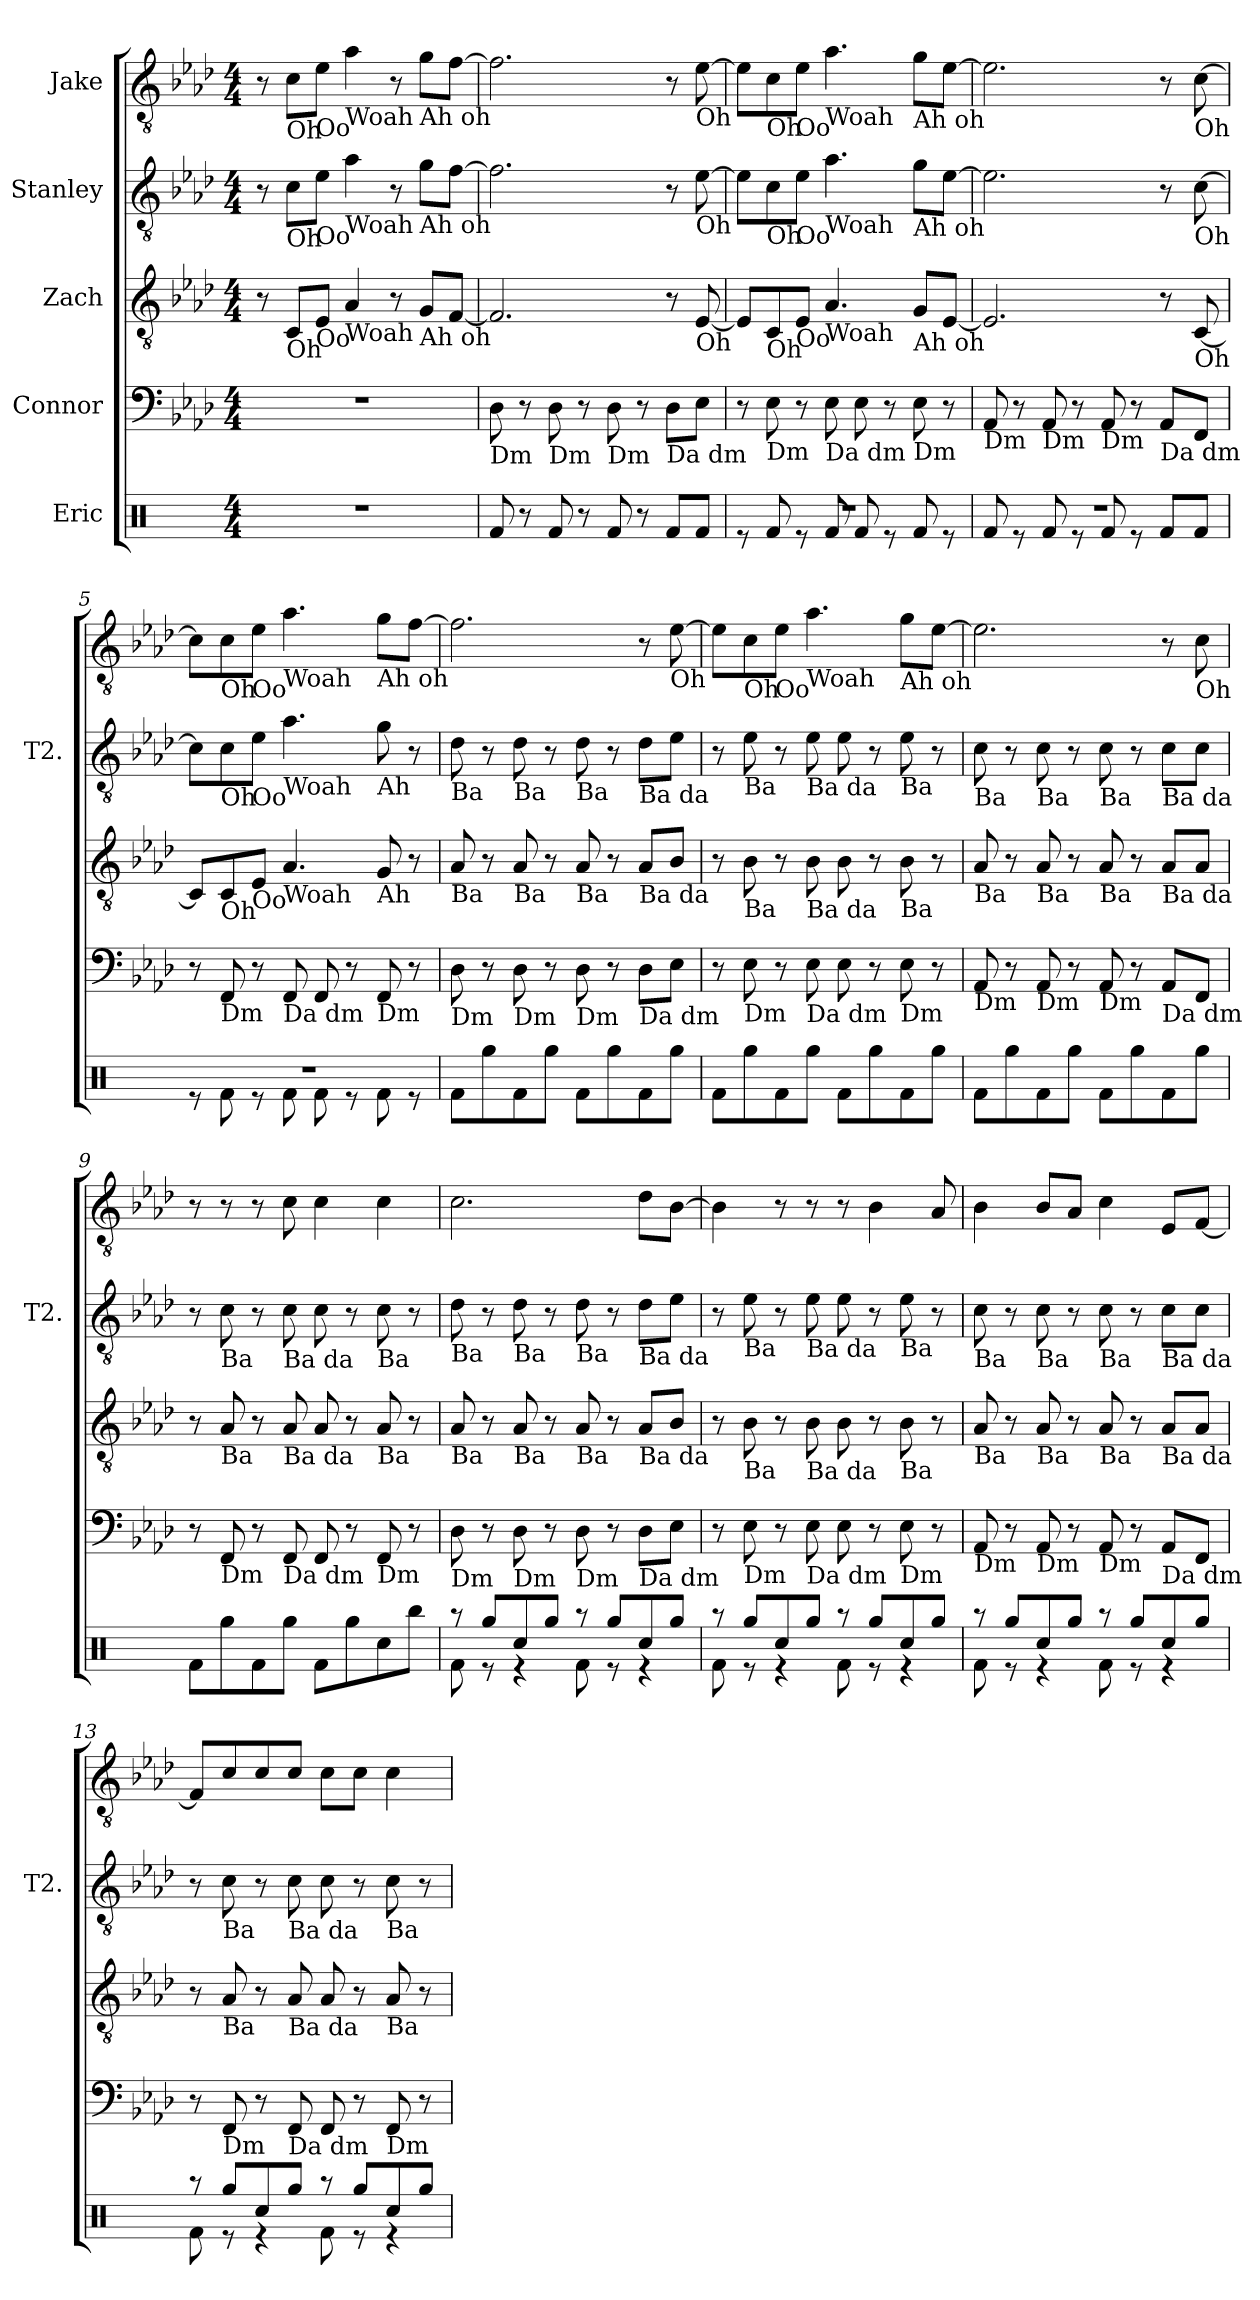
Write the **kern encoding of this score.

**kern	**kern	**kern	**kern	**kern
*part5	*part4	*part3	*part2	*part1
*staff5	*staff4	*staff3	*staff2	*staff1
*I"Eric	*I"Connor	*I"Zach	*I"Stanley	*I"Jake
*	*	*	*I'T2.	*
*clefX	*clefF4	*clefGv2	*clefGv2	*clefGv2
*k[]	*k[b-e-a-d-]	*k[b-e-a-d-]	*k[b-e-a-d-]	*k[b-e-a-d-]
*M4/4	*M4/4	*M4/4	*M4/4	*M4/4
*MM138	*MM138	*MM138	*MM138	*MM138
=1	=1	=1	=1	=1
1r	1r	8r	8r	8r
!	!	!	!	!LO:TX:b:t=Oh
!	!	!	!LO:TX:b:t=Oh	!
!	!	!LO:TX:b:t=Oh	!	!
.	.	8C/L	8c\L	8c\L
!	!	!	!	!LO:TX:b:t=Oo
!	!	!	!LO:TX:b:t=Oo	!
!	!	!LO:TX:b:t=Oo	!	!
.	.	8E-/J	8e-\J	8e-\J
!	!	!	!	!LO:TX:b:t=Woah
!	!	!	!LO:TX:b:t=Woah	!
!	!	!LO:TX:b:t=Woah	!	!
.	.	4A-/	4a-\	4a-\
.	.	8r	8r	8r
!	!	!	!	!LO:TX:b:t=Ah oh
!	!	!	!LO:TX:b:t=Ah oh	!
!	!	!LO:TX:b:t=Ah oh	!	!
.	.	8G/L	8g\L	8g\L
.	.	[8F/J	[8f\J	[8f\J
=2	=2	=2	=2	=2
!	!LO:TX:b:t=Dm	!	!	!
8Rf/	8D-\	2.F/]	2.f\]	2.f\]
8r	8r	.	.	.
!	!LO:TX:b:t=Dm	!	!	!
8Rf/	8D-\	.	.	.
8r	8r	.	.	.
!	!LO:TX:b:t=Dm	!	!	!
8Rf/	8D-\	.	.	.
8r	8r	.	.	.
!	!LO:TX:b:t=Da dm	!	!	!
8Rf/L	8D-\L	8r	8r	8r
!	!	!	!	!LO:TX:b:t=Oh
!	!	!	!LO:TX:b:t=Oh	!
!	!	!LO:TX:b:t=Oh	!	!
8Rf/J	8E-\J	[8E-/	[8e-\	[8e-\
=3	=3	=3	=3	=3
*^	*	*	*	*
1r	8r	8r	8E-/L]	8e-\L]	8e-\L]
!	!	!	!	!	!LO:TX:b:t=Oh
!	!	!	!	!LO:TX:b:t=Oh	!
!	!	!	!LO:TX:b:t=Oh	!	!
!	!	!LO:TX:b:t=Dm	!	!	!
.	8Rf/	8E-\	8C/	8c\	8c\
!	!	!	!	!	!LO:TX:b:t=Oo
!	!	!	!	!LO:TX:b:t=Oo	!
!	!	!	!LO:TX:b:t=Oo	!	!
.	8r	8r	8E-/J	8e-\J	8e-\J
!	!	!	!	!	!LO:TX:b:t=Woah
!	!	!	!	!LO:TX:b:t=Woah	!
!	!	!	!LO:TX:b:t=Woah	!	!
!	!	!LO:TX:b:t=Da dm	!	!	!
.	8Rf/	8E-\	4.A-/	4.a-\	4.a-\
.	8Rf/	8E-\	.	.	.
.	8r	8r	.	.	.
!	!	!	!	!	!LO:TX:b:t=Ah oh
!	!	!	!	!LO:TX:b:t=Ah oh	!
!	!	!	!LO:TX:b:t=Ah oh	!	!
!	!	!LO:TX:b:t=Dm	!	!	!
.	8Rf/	8E-\	8G/L	8g\L	8g\L
.	8r	8r	[8E-/J	[8e-\J	[8e-\J
=4	=4	=4	=4	=4	=4
!	!	!LO:TX:b:t=Dm	!	!	!
1r	8Rf/	8AA-/	2.E-/]	2.e-\]	2.e-\]
.	8r	8r	.	.	.
!	!	!LO:TX:b:t=Dm	!	!	!
.	8Rf/	8AA-/	.	.	.
.	8r	8r	.	.	.
!	!	!LO:TX:b:t=Dm	!	!	!
.	8Rf/	8AA-/	.	.	.
.	8r	8r	.	.	.
!	!	!LO:TX:b:t=Da dm	!	!	!
.	8Rf/L	8AA-/L	8r	8r	8r
!	!	!	!	!	!LO:TX:b:t=Oh
!	!	!	!	!LO:TX:b:t=Oh	!
!	!	!	!LO:TX:b:t=Oh	!	!
.	8Rf/J	8FF/J	[8C/	[8c\	[8c\
!!LO:LB:g=z
=5	=5	=5	=5	=5	=5
1r	8r	8r	8C/L]	8c\L]	8c\L]
!	!	!	!	!	!LO:TX:b:t=Oh
!	!	!	!	!LO:TX:b:t=Oh	!
!	!	!	!LO:TX:b:t=Oh	!	!
!	!	!LO:TX:b:t=Dm	!	!	!
.	8Rf\	8FF/	8C/	8c\	8c\
!	!	!	!	!	!LO:TX:b:t=Oo
!	!	!	!	!LO:TX:b:t=Oo	!
!	!	!	!LO:TX:b:t=Oo	!	!
.	8r	8r	8E-/J	8e-\J	8e-\J
!	!	!	!	!	!LO:TX:b:t=Woah
!	!	!	!	!LO:TX:b:t=Woah	!
!	!	!	!LO:TX:b:t=Woah	!	!
!	!	!LO:TX:b:t=Da dm	!	!	!
.	8Rf\	8FF/	4.A-/	4.a-\	4.a-\
.	8Rf\	8FF/	.	.	.
.	8r	8r	.	.	.
!	!	!	!	!	!LO:TX:b:t=Ah oh
!	!	!	!	!LO:TX:b:t=Ah	!
!	!	!	!LO:TX:b:t=Ah	!	!
!	!	!LO:TX:b:t=Dm	!	!	!
.	8Rf\	8FF/	8G/	8g\	8g\L
.	8r	8r	8r	8r	[8f\J
=6	=6	=6	=6	=6	=6
!	!	!	!	!LO:TX:b:t=Ba	!
!	!	!	!LO:TX:b:t=Ba	!	!
!	!	!LO:TX:b:t=Dm	!	!	!
*v	*v	*	*	*	*
8Rf\L	8D-\	8A-/	8d-\	2.f\]
8Rgg\	8r	8r	8r	.
!	!	!	!LO:TX:b:t=Ba	!
!	!	!LO:TX:b:t=Ba	!	!
!	!LO:TX:b:t=Dm	!	!	!
8Rf\	8D-\	8A-/	8d-\	.
8Rgg\J	8r	8r	8r	.
!	!	!	!LO:TX:b:t=Ba	!
!	!	!LO:TX:b:t=Ba	!	!
!	!LO:TX:b:t=Dm	!	!	!
8Rf\L	8D-\	8A-/	8d-\	.
8Rgg\	8r	8r	8r	.
!	!	!	!LO:TX:b:t=Ba da	!
!	!	!LO:TX:b:t=Ba da	!	!
!	!LO:TX:b:t=Da dm	!	!	!
8Rf\	8D-\L	8A-/L	8d-\L	8r
!	!	!	!	!LO:TX:b:t=Oh
8Rgg\J	8E-\J	8B-/J	8e-\J	[8e-\
=7	=7	=7	=7	=7
8Rf\L	8r	8r	8r	8e-\L]
!	!	!	!	!LO:TX:b:t=Oh
!	!	!	!LO:TX:b:t=Ba	!
!	!	!LO:TX:b:t=Ba	!	!
!	!LO:TX:b:t=Dm	!	!	!
8Rgg\	8E-\	8B-\	8e-\	8c\
!	!	!	!	!LO:TX:b:t=Oo
8Rf\	8r	8r	8r	8e-\J
!	!	!	!	!LO:TX:b:t=Woah
!	!	!	!LO:TX:b:t=Ba da	!
!	!	!LO:TX:b:t=Ba da	!	!
!	!LO:TX:b:t=Da dm	!	!	!
8Rgg\J	8E-\	8B-\	8e-\	4.a-\
8Rf\L	8E-\	8B-\	8e-\	.
8Rgg\	8r	8r	8r	.
!	!	!	!	!LO:TX:b:t=Ah oh
!	!	!	!LO:TX:b:t=Ba	!
!	!	!LO:TX:b:t=Ba	!	!
!	!LO:TX:b:t=Dm	!	!	!
8Rf\	8E-\	8B-\	8e-\	8g\L
8Rgg\J	8r	8r	8r	[8e-\J
=8	=8	=8	=8	=8
!	!	!	!LO:TX:b:t=Ba	!
!	!	!LO:TX:b:t=Ba	!	!
!	!LO:TX:b:t=Dm	!	!	!
8Rf\L	8AA-/	8A-/	8c\	2.e-\]
8Rgg\	8r	8r	8r	.
!	!	!	!LO:TX:b:t=Ba	!
!	!	!LO:TX:b:t=Ba	!	!
!	!LO:TX:b:t=Dm	!	!	!
8Rf\	8AA-/	8A-/	8c\	.
8Rgg\J	8r	8r	8r	.
!	!	!	!LO:TX:b:t=Ba	!
!	!	!LO:TX:b:t=Ba	!	!
!	!LO:TX:b:t=Dm	!	!	!
8Rf\L	8AA-/	8A-/	8c\	.
8Rgg\	8r	8r	8r	.
!	!	!	!LO:TX:b:t=Ba da	!
!	!	!LO:TX:b:t=Ba da	!	!
!	!LO:TX:b:t=Da dm	!	!	!
8Rf\	8AA-/L	8A-/L	8c\L	8r
!	!	!	!	!LO:TX:b:t=Oh
8Rgg\J	8FF/J	8A-/J	8c\J	8c\
!!LO:PB:g=z
=9	=9	=9	=9	=9
8Rf\L	8r	8r	8r	8r
!	!	!	!LO:TX:b:t=Ba	!
!	!	!LO:TX:b:t=Ba	!	!
!	!LO:TX:b:t=Dm	!	!	!
8Rgg\	8FF/	8A-/	8c\	8r
8Rf\	8r	8r	8r	8r
!	!	!	!LO:TX:b:t=Ba da	!
!	!	!LO:TX:b:t=Ba da	!	!
!	!LO:TX:b:t=Da dm	!	!	!
8Rgg\J	8FF/	8A-/	8c\	8c\
8Rf\L	8FF/	8A-/	8c\	4c\
8Rgg\	8r	8r	8r	.
!	!	!	!LO:TX:b:t=Ba	!
!	!	!LO:TX:b:t=Ba	!	!
!	!LO:TX:b:t=Dm	!	!	!
8Rcc\	8FF/	8A-/	8c\	4c\
8Rbb\J	8r	8r	8r	.
=10	=10	=10	=10	=10
*^	*	*	*	*
!	!	!	!	!LO:TX:b:t=Ba	!
!	!	!	!LO:TX:b:t=Ba	!	!
!	!	!LO:TX:b:t=Dm	!	!	!
8r	8Rf\	8D-\	8A-/	8d-\	2.c\
8Rgg/L	8r	8r	8r	8r	.
!	!	!	!	!LO:TX:b:t=Ba	!
!	!	!	!LO:TX:b:t=Ba	!	!
!	!	!LO:TX:b:t=Dm	!	!	!
8Rcc/	4r	8D-\	8A-/	8d-\	.
8Rgg/J	.	8r	8r	8r	.
!	!	!	!	!LO:TX:b:t=Ba	!
!	!	!	!LO:TX:b:t=Ba	!	!
!	!	!LO:TX:b:t=Dm	!	!	!
8r	8Rf\	8D-\	8A-/	8d-\	.
8Rgg/L	8r	8r	8r	8r	.
!	!	!	!	!LO:TX:b:t=Ba da	!
!	!	!	!LO:TX:b:t=Ba da	!	!
!	!	!LO:TX:b:t=Da dm	!	!	!
8Rcc/	4r	8D-\L	8A-/L	8d-\L	8d-\L
8Rgg/J	.	8E-\J	8B-/J	8e-\J	[8B-\J
=11	=11	=11	=11	=11	=11
8r	8Rf\	8r	8r	8r	4B-\]
!	!	!	!	!LO:TX:b:t=Ba	!
!	!	!	!LO:TX:b:t=Ba	!	!
!	!	!LO:TX:b:t=Dm	!	!	!
8Rgg/L	8r	8E-\	8B-\	8e-\	.
8Rcc/	4r	8r	8r	8r	8r
!	!	!	!	!LO:TX:b:t=Ba da	!
!	!	!	!LO:TX:b:t=Ba da	!	!
!	!	!LO:TX:b:t=Da dm	!	!	!
8Rgg/J	.	8E-\	8B-\	8e-\	8r
8r	8Rf\	8E-\	8B-\	8e-\	8r
8Rgg/L	8r	8r	8r	8r	4B-\
!	!	!	!	!LO:TX:b:t=Ba	!
!	!	!	!LO:TX:b:t=Ba	!	!
!	!	!LO:TX:b:t=Dm	!	!	!
8Rcc/	4r	8E-\	8B-\	8e-\	.
8Rgg/J	.	8r	8r	8r	8A-/
=12	=12	=12	=12	=12	=12
!	!	!	!	!LO:TX:b:t=Ba	!
!	!	!	!LO:TX:b:t=Ba	!	!
!	!	!LO:TX:b:t=Dm	!	!	!
8r	8Rf\	8AA-/	8A-/	8c\	4B-\
8Rgg/L	8r	8r	8r	8r	.
!	!	!	!	!LO:TX:b:t=Ba	!
!	!	!	!LO:TX:b:t=Ba	!	!
!	!	!LO:TX:b:t=Dm	!	!	!
8Rcc/	4r	8AA-/	8A-/	8c\	8B-/L
8Rgg/J	.	8r	8r	8r	8A-/J
!	!	!	!	!LO:TX:b:t=Ba	!
!	!	!	!LO:TX:b:t=Ba	!	!
!	!	!LO:TX:b:t=Dm	!	!	!
8r	8Rf\	8AA-/	8A-/	8c\	4c\
8Rgg/L	8r	8r	8r	8r	.
!	!	!	!	!LO:TX:b:t=Ba da	!
!	!	!	!LO:TX:b:t=Ba da	!	!
!	!	!LO:TX:b:t=Da dm	!	!	!
8Rcc/	4r	8AA-/L	8A-/L	8c\L	8E-/L
8Rgg/J	.	8FF/J	8A-/J	8c\J	[8F/J
!!LO:LB:g=z
=13	=13	=13	=13	=13	=13
8r	8Rf\	8r	8r	8r	8F/L]
!	!	!	!	!LO:TX:b:t=Ba	!
!	!	!	!LO:TX:b:t=Ba	!	!
!	!	!LO:TX:b:t=Dm	!	!	!
8Rgg/L	8r	8FF/	8A-/	8c\	8c/
8Rcc/	4r	8r	8r	8r	8c/
!	!	!	!	!LO:TX:b:t=Ba da	!
!	!	!	!LO:TX:b:t=Ba da	!	!
!	!	!LO:TX:b:t=Da dm	!	!	!
8Rgg/J	.	8FF/	8A-/	8c\	8c/J
8r	8Rf\	8FF/	8A-/	8c\	8c\L
8Rgg/L	8r	8r	8r	8r	8c\J
!	!	!	!	!LO:TX:b:t=Ba	!
!	!	!	!LO:TX:b:t=Ba	!	!
!	!	!LO:TX:b:t=Dm	!	!	!
8Rcc/	4r	8FF/	8A-/	8c\	4c\
8Rgg/J	.	8r	8r	8r	.
*v	*v	*	*	*	*
=	=	=	=	=
*-	*-	*-	*-	*-
